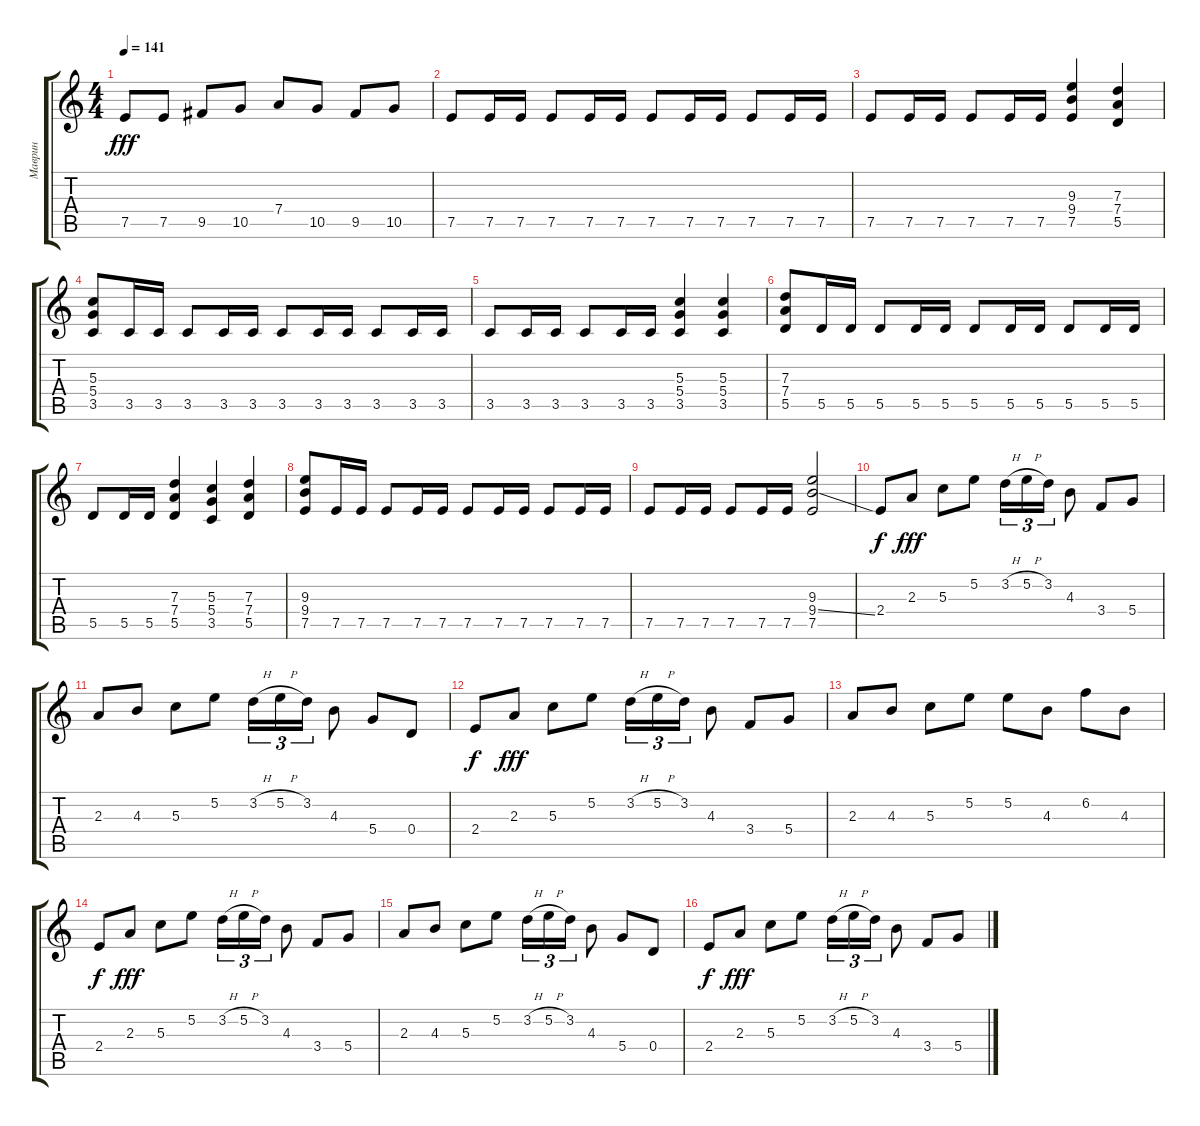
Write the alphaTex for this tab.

\track ("Маврин" "Маврин") {instrument distortionguitar}
\staff {score tabs}
\tuning (E4 B3 G3 D3 A2 E2) {hide}
\ts (4 4)
\tempo 141
\clef g2
\ks c
7.5.8{dy fff} 7.5.8 9.5.8 10.5.8 7.4.8 10.5.8 9.5.8 10.5.8 |
7.5.8 7.5.16 7.5.16 7.5.8 7.5.16 7.5.16 7.5.8 7.5.16 7.5.16 7.5.8 7.5.16 7.5.16 |
7.5.8 7.5.16 7.5.16 7.5.8 7.5.16 7.5.16 (9.3 9.4 7.5).4 (7.3 7.4 5.5).4 |
(5.3 5.4 3.5).8 3.5.16 3.5.16 3.5.8 3.5.16 3.5.16 3.5.8 3.5.16 3.5.16 3.5.8 3.5.16 3.5.16 |
3.5.8 3.5.16 3.5.16 3.5.8 3.5.16 3.5.16 (5.3 5.4 3.5).4 (5.3 5.4 3.5).4 |
(7.3 7.4 5.5).8 5.5.16 5.5.16 5.5.8 5.5.16 5.5.16 5.5.8 5.5.16 5.5.16 5.5.8 5.5.16 5.5.16 |
5.5.8 5.5.16 5.5.16 (7.3 7.4 5.5).4 (5.3 5.4 3.5).4 (7.3 7.4 5.5).4 |
(9.3 9.4 7.5).8 7.5.16 7.5.16 7.5.8 7.5.16 7.5.16 7.5.8 7.5.16 7.5.16 7.5.8 7.5.16 7.5.16 |
7.5.8 7.5.16 7.5.16 7.5.8 7.5.16 7.5.16 (9.3 9.4{ss} 7.5).2 |
2.4.8{dy f} 2.3.8{dy fff} 5.3.8 5.2.8 3.2{h}.16{tu (3 2)} 5.2{h}.16{tu (3 2)} 3.2.16{tu (3 2)} 4.3.8 3.4.8 5.4.8 |
2.3.8 4.3.8 5.3.8 5.2.8 3.2{h}.16{tu (3 2)} 5.2{h}.16{tu (3 2)} 3.2.16{tu (3 2)} 4.3.8 5.4.8 0.4.8 |
2.4.8{dy f} 2.3.8{dy fff} 5.3.8 5.2.8 3.2{h}.16{tu (3 2)} 5.2{h}.16{tu (3 2)} 3.2.16{tu (3 2)} 4.3.8 3.4.8 5.4.8 |
2.3.8 4.3.8 5.3.8 5.2.8 5.2.8 4.3.8 6.2.8 4.3.8 |
2.4.8{dy f} 2.3.8{dy fff} 5.3.8 5.2.8 3.2{h}.16{tu (3 2)} 5.2{h}.16{tu (3 2)} 3.2.16{tu (3 2)} 4.3.8 3.4.8 5.4.8 |
2.3.8 4.3.8 5.3.8 5.2.8 3.2{h}.16{tu (3 2)} 5.2{h}.16{tu (3 2)} 3.2.16{tu (3 2)} 4.3.8 5.4.8 0.4.8 |
2.4.8{dy f} 2.3.8{dy fff} 5.3.8 5.2.8 3.2{h}.16{tu (3 2)} 5.2{h}.16{tu (3 2)} 3.2.16{tu (3 2)} 4.3.8 3.4.8 5.4.8
